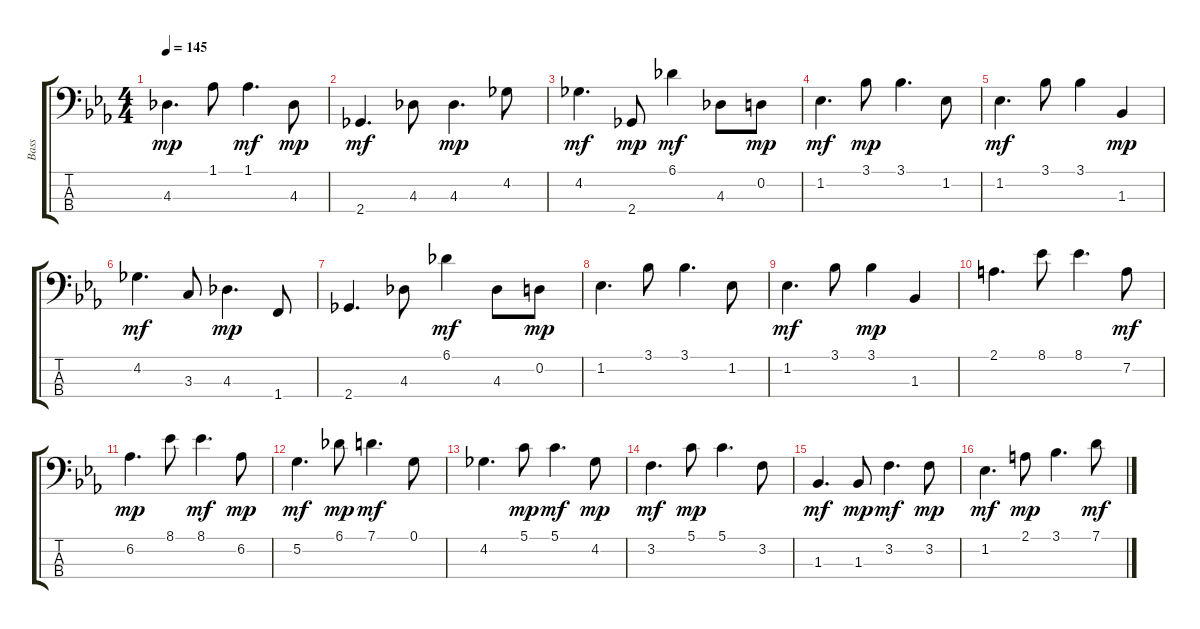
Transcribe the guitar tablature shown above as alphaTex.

\track ("Bass" "Bass") {instrument electricbassfinger}
\staff {score tabs}
\tuning (G2 D2 A1 E1) {hide}
\ts (4 4)
\tempo 145
\clef f4
\ks eb
4.3.4{d dy mp} 1.1.8 1.1.4{d dy mf} 4.3.8{dy mp} |
2.4.4{d dy mf} 4.3.8 4.3.4{d dy mp} 4.2.8 |
4.2.4{d dy mf} 2.4.8{dy mp} 6.1.4{dy mf} 4.3.8 0.2.8{dy mp} |
1.2.4{d dy mf} 3.1.8{dy mp} 3.1.4{d} 1.2.8 |
1.2.4{d dy mf} 3.1.8 3.1.4 1.3.4{dy mp} |
4.2.4{d dy mf} 3.3.8 4.3.4{d dy mp} 1.4.8 |
2.4.4{d} 4.3.8 6.1.4{dy mf} 4.3.8 0.2.8{dy mp} |
1.2.4{d} 3.1.8 3.1.4{d} 1.2.8 |
1.2.4{d dy mf} 3.1.8 3.1.4{dy mp} 1.3.4 |
2.1.4{d} 8.1.8 8.1.4{d} 7.2.8{dy mf} |
6.2.4{d dy mp} 8.1.8 8.1.4{d dy mf} 6.2.8{dy mp} |
5.2.4{d dy mf} 6.1.8{dy mp} 7.1.4{d dy mf} 0.1.8 |
4.2.4{d} 5.1.8{dy mp} 5.1.4{d dy mf} 4.2.8{dy mp} |
3.2.4{d dy mf} 5.1.8{dy mp} 5.1.4{d} 3.2.8 |
1.3.4{d dy mf} 1.3.8{dy mp} 3.2.4{d dy mf} 3.2.8{dy mp} |
1.2.4{d dy mf} 2.1.8{dy mp} 3.1.4{d} 7.1.8{dy mf}
